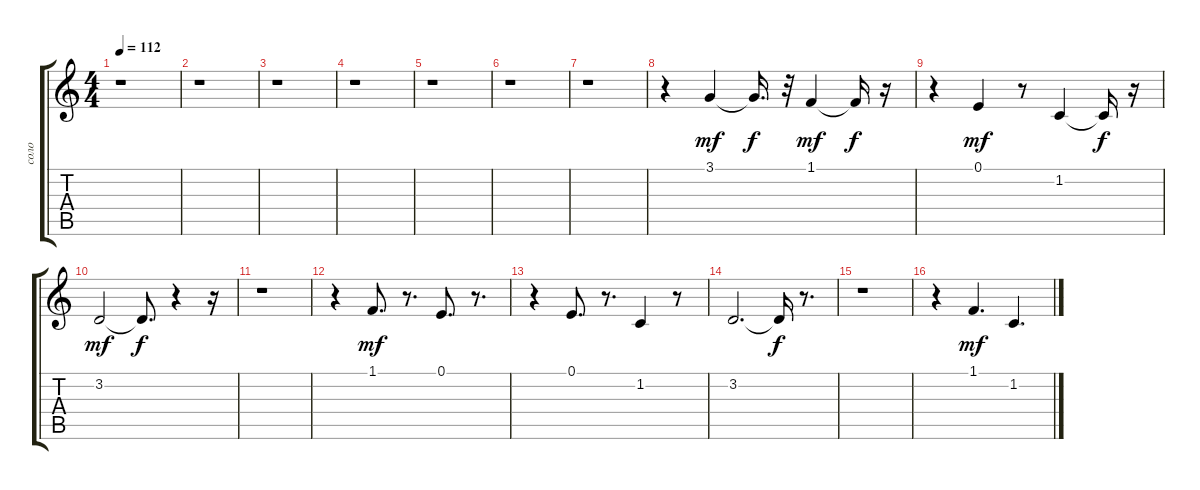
\track ("соло" "соло") {instrument musicbox}
\staff {score tabs}
\tuning (E4 B3 G3 D3 A2 E2) {hide}
\ts (4 4)
\tempo 112
\clef g2
\ks c
r.1{dy f} |
r.1 |
r.1 |
r.1 |
r.1 |
r.1 |
r.1 |
r.4 3.1.4{dy mf instrument musicbox} 3.1{t}.16{d dy f} r.32 1.1.4{dy mf} 1.1{t}.16{dy f} r.16 |
r.4 0.1.4{dy mf} r.8 1.2.4 1.2{t}.16{dy f} r.16 |
3.2.2{dy mf} 3.2{t}.8{d dy f} r.4 r.16 |
r.1 |
r.4 1.1.8{d dy mf} r.8{d} 0.1.8{d} r.8{d} |
r.4 0.1.8{d} r.8{d} 1.2.4 r.8 |
3.2.2{d} 3.2{t}.16{dy f} r.8{d} |
r.1 |
r.4 1.1.4{d dy mf} 1.2.4{d}
